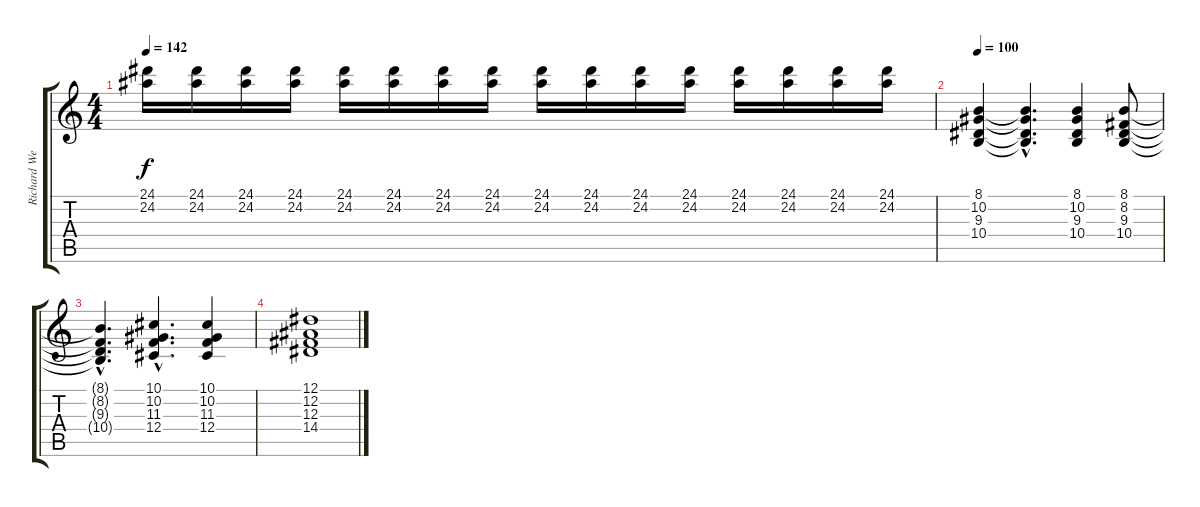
\track ("Richard West 1" "Richard We") {instrument stringensemble1}
\staff {score tabs}
\tuning (Eb4 Bb3 Gb3 Db3 Ab2 Eb2) {hide}
\ts (4 4)
\tempo 142
\clef g2
\ks c
(24.1 24.2).16{dy f} (24.1 24.2).16 (24.1 24.2).16 (24.1 24.2).16 (24.1 24.2).16 (24.1 24.2).16 (24.1 24.2).16 (24.1 24.2).16 (24.1 24.2).16 (24.1 24.2).16 (24.1 24.2).16 (24.1 24.2).16 (24.1 24.2).16 (24.1 24.2).16 (24.1 24.2).16 (24.1 24.2).16 |
\tempo 100
(8.1 10.2 9.3 10.4).4{volume 13} (8.1{hac t} 10.2{hac t} 9.3{hac t} 10.4{hac t}).4{d} (8.1 10.2 9.3 10.4).4 (8.1 8.2 9.3 10.4).8 |
(8.1{hac t} 8.2{hac t} 9.3{hac t} 10.4{hac t}).4{d} (10.1{hac} 10.2{hac} 11.3{hac} 12.4{hac}).4{d} (10.1 10.2 11.3 12.4).4 |
(12.1 12.2 12.3 14.4).1
